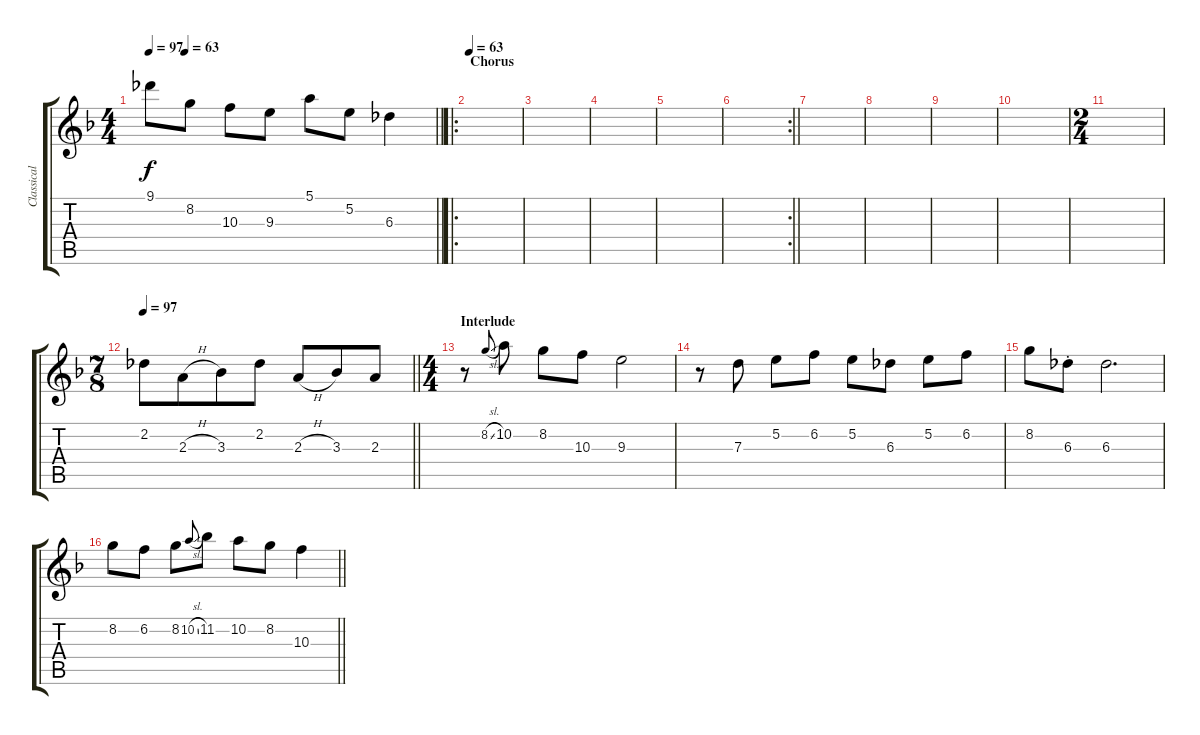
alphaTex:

\track ("Classical" "Classical") {instrument acousticguitarnylon}
\staff {score tabs}
\tuning (E4 B3 G3 D3 A2 E2) {hide}
\ts (4 4)
\tempo 97
\tempo (63 0.125)
\clef g2
\barLineRight lightlight
\ks dminor
9.1.8{dy f} 8.2.8 10.3.8 9.3.8 5.1.8 5.2.8 6.3.4 |
\ro
\section ("" "Chorus")
\tempo 63
|
|
|
|
\rc 2
\barLineRight lightlight
|
|
|
|
|
\ts (2 4)
|
\ts (7 8)
\tempo 97
\barLineRight lightlight
2.2.8 2.3{h}.8{beam merge} 3.3.8{beam merge} 2.2.8{beam split} 2.3{h}.8{beam merge} 3.3.8{beam merge} 2.3.8 |
\ts (4 4)
\section ("" "Interlude")
r.8 8.2{sl}.8{gr onbeat} 10.2.8 8.2.8 10.3.8 9.3.2 |
r.8 7.3.8 5.2.8 6.2.8 5.2.8 6.3.8 5.2.8 6.2.8 |
8.2.8 6.3{st}.8 6.3.2{d} |
\barLineRight lightlight
8.2.8 6.2.8 8.2.8 10.2{sl}.8{gr onbeat} 11.2.8 10.2.8 8.2.8 10.3.4
